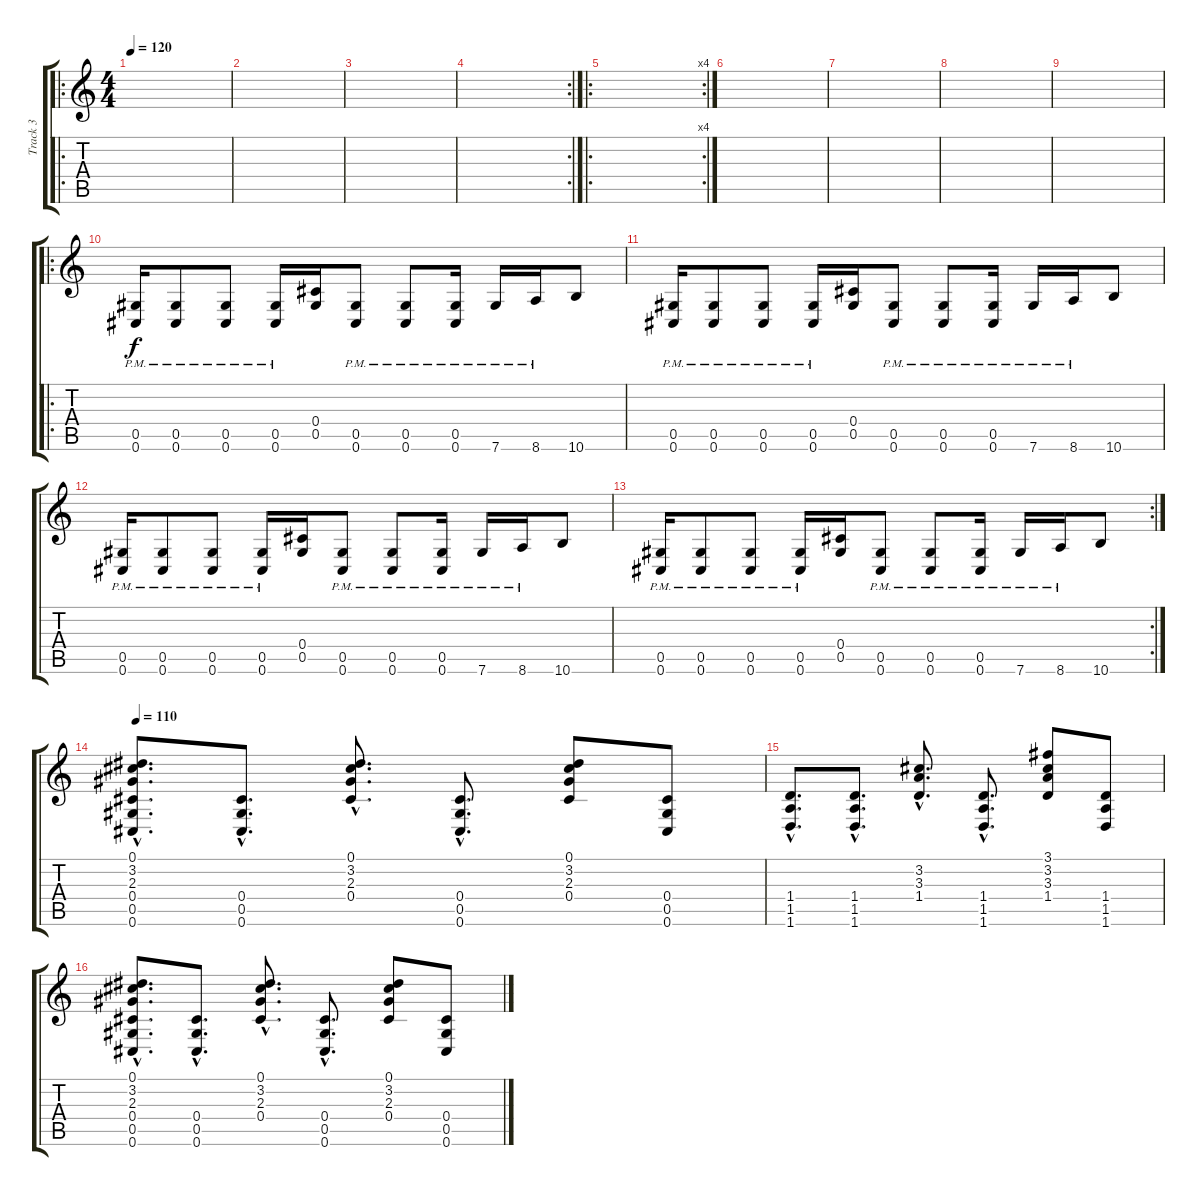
\track ("Track 3" "Track 3") {instrument distortionguitar}
\staff {score tabs}
\tuning (Eb4 Bb3 Gb3 Db3 Ab2 Db2) {hide}
\ro
\ts (4 4)
\tempo 120
\clef g2
\ks c
|
|
|
\rc 2
|
\ro
\rc 4
|
|
|
|
|
\ro
(0.5{pm} 0.6{pm}).16 (0.5{pm} 0.6{pm}).8 (0.5{pm} 0.6{pm}).8 (0.5{pm} 0.6{pm}).16 (0.4 0.5).16 (0.5{pm} 0.6{pm}).8 (0.5{pm} 0.6{pm}).8 (0.5{pm} 0.6{pm}).16 7.6{pm}.16 8.6{pm}.16 10.6.8 |
(0.5{pm} 0.6{pm}).16 (0.5{pm} 0.6{pm}).8 (0.5{pm} 0.6{pm}).8 (0.5{pm} 0.6{pm}).16 (0.4 0.5).16 (0.5{pm} 0.6{pm}).8 (0.5{pm} 0.6{pm}).8 (0.5{pm} 0.6{pm}).16 7.6{pm}.16 8.6{pm}.16 10.6.8 |
(0.5{pm} 0.6{pm}).16 (0.5{pm} 0.6{pm}).8 (0.5{pm} 0.6{pm}).8 (0.5{pm} 0.6{pm}).16 (0.4 0.5).16 (0.5{pm} 0.6{pm}).8 (0.5{pm} 0.6{pm}).8 (0.5{pm} 0.6{pm}).16 7.6{pm}.16 8.6{pm}.16 10.6.8 |
\rc 2
(0.5{pm} 0.6{pm}).16 (0.5{pm} 0.6{pm}).8 (0.5{pm} 0.6{pm}).8 (0.5{pm} 0.6{pm}).16 (0.4 0.5).16 (0.5{pm} 0.6{pm}).8 (0.5{pm} 0.6{pm}).8 (0.5{pm} 0.6{pm}).16 7.6{pm}.16 8.6{pm}.16 10.6.8 |
\tempo 110
(0.1{hac} 3.2{hac} 2.3{hac} 0.4{hac} 0.5{hac} 0.6{hac}).8{d} (0.4{hac} 0.5{hac} 0.6{hac}).8{d} (0.1{hac} 3.2{hac} 2.3{hac} 0.4{hac}).8{d} (0.4{hac} 0.5{hac} 0.6{hac}).8{d} (0.1 3.2 2.3 0.4).8 (0.4 0.5 0.6).8 |
(1.4{hac} 1.5{hac} 1.6{hac}).8{d} (1.4{hac} 1.5{hac} 1.6{hac}).8{d} (3.2{hac} 3.3{hac} 1.4{hac}).8{d} (1.4{hac} 1.5{hac} 1.6{hac}).8{d} (3.1 3.2 3.3 1.4).8 (1.4 1.5 1.6).8 |
(0.1{hac} 3.2{hac} 2.3{hac} 0.4{hac} 0.5{hac} 0.6{hac}).8{d} (0.4{hac} 0.5{hac} 0.6{hac}).8{d} (0.1{hac} 3.2{hac} 2.3{hac} 0.4{hac}).8{d} (0.4{hac} 0.5{hac} 0.6{hac}).8{d} (0.1 3.2 2.3 0.4).8 (0.4 0.5 0.6).8
